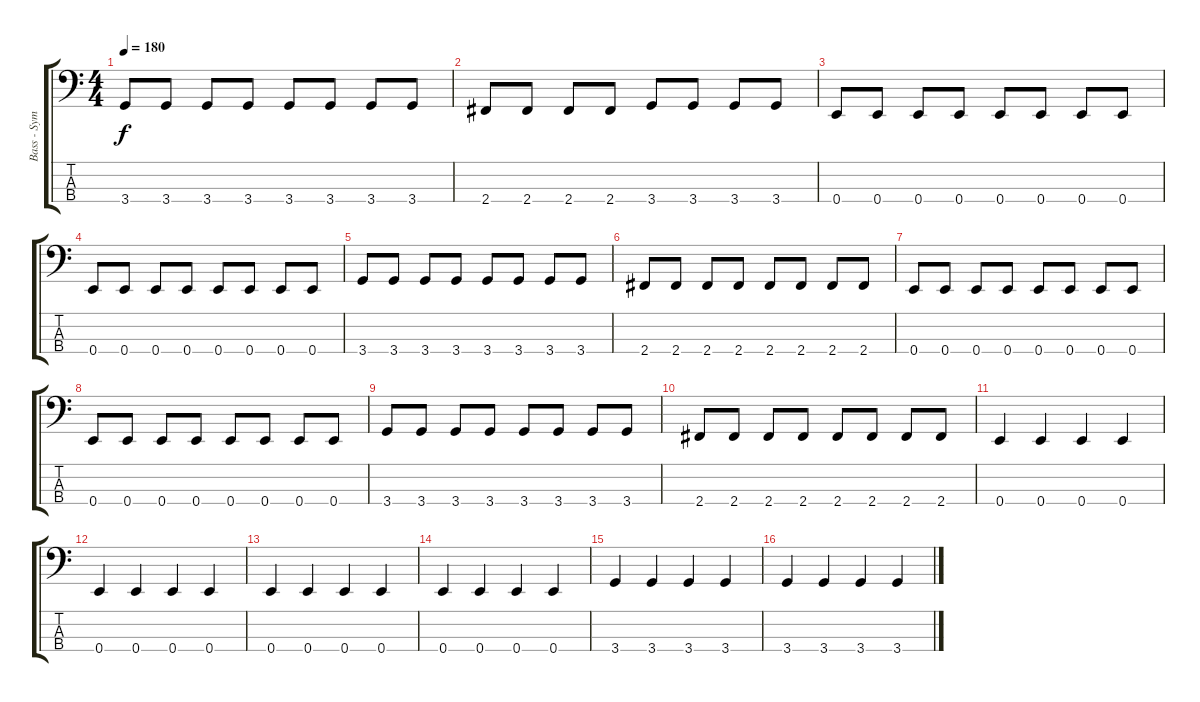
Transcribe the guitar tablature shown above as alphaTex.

\track ("Bass - Sym" "Bass - Sym") {instrument electricbasspick}
\staff {score tabs}
\tuning (G2 D2 A1 E1) {hide}
\ts (4 4)
\tempo 180
\clef f4
\ks c
3.4.8{dy f} 3.4.8 3.4.8 3.4.8 3.4.8 3.4.8 3.4.8 3.4.8 |
2.4.8 2.4.8 2.4.8 2.4.8 3.4.8 3.4.8 3.4.8 3.4.8 |
0.4.8 0.4.8 0.4.8 0.4.8 0.4.8 0.4.8 0.4.8 0.4.8 |
0.4.8 0.4.8 0.4.8 0.4.8 0.4.8 0.4.8 0.4.8 0.4.8 |
3.4.8 3.4.8 3.4.8 3.4.8 3.4.8 3.4.8 3.4.8 3.4.8 |
2.4.8 2.4.8 2.4.8 2.4.8 2.4.8 2.4.8 2.4.8 2.4.8 |
0.4.8 0.4.8 0.4.8 0.4.8 0.4.8 0.4.8 0.4.8 0.4.8 |
0.4.8 0.4.8 0.4.8 0.4.8 0.4.8 0.4.8 0.4.8 0.4.8 |
3.4.8 3.4.8 3.4.8 3.4.8 3.4.8 3.4.8 3.4.8 3.4.8 |
2.4.8 2.4.8 2.4.8 2.4.8 2.4.8 2.4.8 2.4.8 2.4.8 |
0.4.4 0.4.4 0.4.4 0.4.4 |
0.4.4 0.4.4 0.4.4 0.4.4 |
0.4.4 0.4.4 0.4.4 0.4.4 |
0.4.4 0.4.4 0.4.4 0.4.4 |
3.4.4 3.4.4 3.4.4 3.4.4 |
3.4.4 3.4.4 3.4.4 3.4.4
